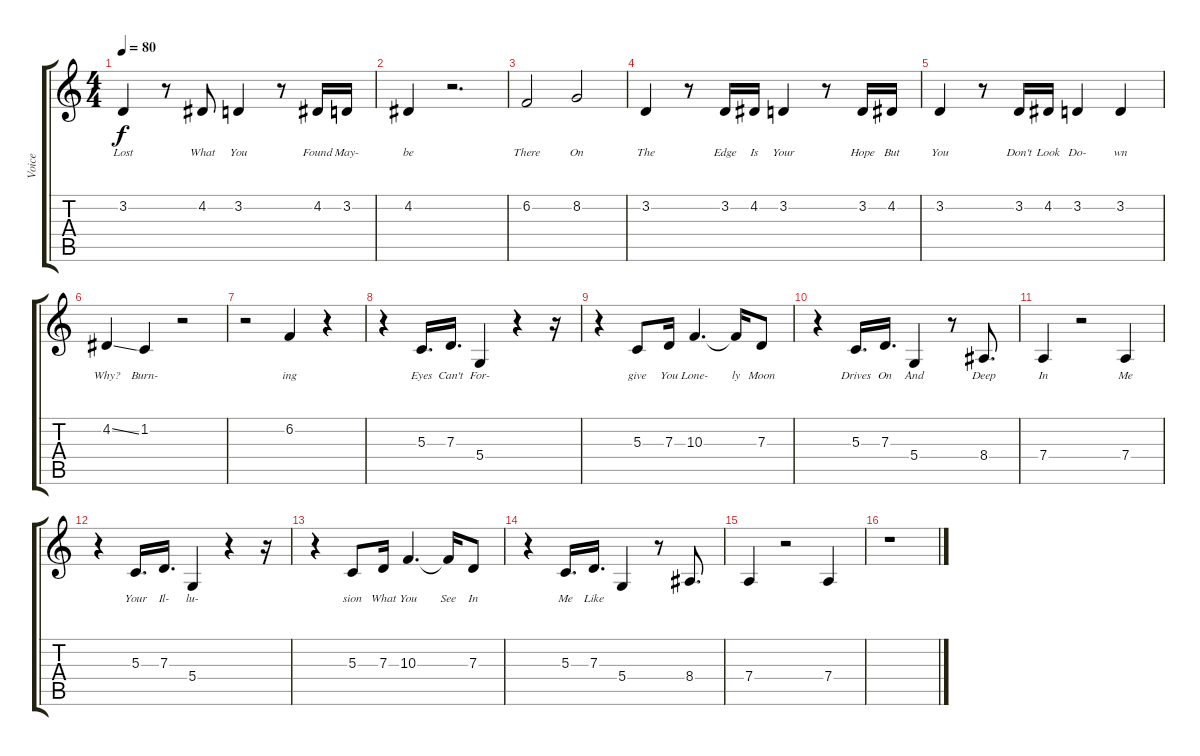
\track ("Voice" "Voice") {instrument clarinet}
\staff {score tabs}
\tuning (E4 B3 G3 D3 A2 E2) {hide}
\ts (4 4)
\tempo 80
\clef g2
\ks c
3.2.4{lyrics (0 "Lost") lyrics (1 "") lyrics (2 "") lyrics (3 "") lyrics (4 "") dy f} r.8 4.2.8{lyrics (0 "What") lyrics (1 "") lyrics (2 "") lyrics (3 "") lyrics (4 "")} 3.2.4{lyrics (0 "You") lyrics (1 "") lyrics (2 "") lyrics (3 "") lyrics (4 "")} r.8 4.2.16{lyrics (0 "Found") lyrics (1 "") lyrics (2 "") lyrics (3 "") lyrics (4 "")} 3.2.16{lyrics (0 "May-") lyrics (1 "") lyrics (2 "") lyrics (3 "") lyrics (4 "")} |
4.2.4{lyrics (0 "be") lyrics (1 "") lyrics (2 "") lyrics (3 "") lyrics (4 "")} r.2{d} |
6.2.2{lyrics (0 "There") lyrics (1 "") lyrics (2 "") lyrics (3 "") lyrics (4 "")} 8.2.2{lyrics (0 "On") lyrics (1 "") lyrics (2 "") lyrics (3 "") lyrics (4 "")} |
3.2.4{lyrics (0 "The") lyrics (1 "") lyrics (2 "") lyrics (3 "") lyrics (4 "")} r.8 3.2.16{lyrics (0 "Edge") lyrics (1 "") lyrics (2 "") lyrics (3 "") lyrics (4 "")} 4.2.16{lyrics (0 "Is") lyrics (1 "") lyrics (2 "") lyrics (3 "") lyrics (4 "")} 3.2.4{lyrics (0 "Your") lyrics (1 "") lyrics (2 "") lyrics (3 "") lyrics (4 "")} r.8 3.2.16{lyrics (0 "Hope") lyrics (1 "") lyrics (2 "") lyrics (3 "") lyrics (4 "")} 4.2.16{lyrics (0 "But") lyrics (1 "") lyrics (2 "") lyrics (3 "") lyrics (4 "")} |
3.2.4{lyrics (0 "You") lyrics (1 "") lyrics (2 "") lyrics (3 "") lyrics (4 "")} r.8 3.2.16{lyrics (0 "Don't") lyrics (1 "") lyrics (2 "") lyrics (3 "") lyrics (4 "")} 4.2.16{lyrics (0 "Look") lyrics (1 "") lyrics (2 "") lyrics (3 "") lyrics (4 "")} 3.2.4{lyrics (0 "Do-") lyrics (1 "") lyrics (2 "") lyrics (3 "") lyrics (4 "")} 3.2.4{lyrics (0 "wn") lyrics (1 "") lyrics (2 "") lyrics (3 "") lyrics (4 "")} |
4.2{ss}.4{lyrics (0 "Why?") lyrics (1 "") lyrics (2 "") lyrics (3 "") lyrics (4 "")} 1.2.4{lyrics (0 "Burn-") lyrics (1 "") lyrics (2 "") lyrics (3 "") lyrics (4 "")} r.2 |
r.2 6.2.4{lyrics (0 "ing") lyrics (1 "") lyrics (2 "") lyrics (3 "") lyrics (4 "")} r.4 |
r.4 5.3.16{d lyrics (0 "Eyes") lyrics (1 "") lyrics (2 "") lyrics (3 "") lyrics (4 "")} 7.3.16{d lyrics (0 "Can't") lyrics (1 "") lyrics (2 "") lyrics (3 "") lyrics (4 "")} 5.4.4{lyrics (0 "For-") lyrics (1 "") lyrics (2 "") lyrics (3 "") lyrics (4 "")} r.4 r.16 |
r.4 5.3.8{lyrics (0 "give") lyrics (1 "") lyrics (2 "") lyrics (3 "") lyrics (4 "")} 7.3.16{lyrics (0 "You") lyrics (1 "") lyrics (2 "") lyrics (3 "") lyrics (4 "")} 10.3.4{d lyrics (0 "Lone-") lyrics (1 "") lyrics (2 "") lyrics (3 "") lyrics (4 "")} 10.3{t}.16{lyrics (0 "ly") lyrics (1 "") lyrics (2 "") lyrics (3 "") lyrics (4 "")} 7.3.8{lyrics (0 "Moon") lyrics (1 "") lyrics (2 "") lyrics (3 "") lyrics (4 "")} |
r.4 5.3.16{d lyrics (0 "Drives") lyrics (1 "") lyrics (2 "") lyrics (3 "") lyrics (4 "")} 7.3.16{d lyrics (0 "On") lyrics (1 "") lyrics (2 "") lyrics (3 "") lyrics (4 "")} 5.4.4{lyrics (0 "And") lyrics (1 "") lyrics (2 "") lyrics (3 "") lyrics (4 "")} r.8 8.4.8{d lyrics (0 "Deep") lyrics (1 "") lyrics (2 "") lyrics (3 "") lyrics (4 "")} |
7.4.4{lyrics (0 "In") lyrics (1 "") lyrics (2 "") lyrics (3 "") lyrics (4 "")} r.2 7.4.4{lyrics (0 "Me") lyrics (1 "") lyrics (2 "") lyrics (3 "") lyrics (4 "")} |
r.4 5.3.16{d lyrics (0 "Your") lyrics (1 "") lyrics (2 "") lyrics (3 "") lyrics (4 "")} 7.3.16{d lyrics (0 "Il-") lyrics (1 "") lyrics (2 "") lyrics (3 "") lyrics (4 "")} 5.4.4{lyrics (0 "lu-") lyrics (1 "") lyrics (2 "") lyrics (3 "") lyrics (4 "")} r.4 r.16 |
r.4 5.3.8{lyrics (0 "sion") lyrics (1 "") lyrics (2 "") lyrics (3 "") lyrics (4 "")} 7.3.16{lyrics (0 "What") lyrics (1 "") lyrics (2 "") lyrics (3 "") lyrics (4 "")} 10.3.4{d lyrics (0 "You") lyrics (1 "") lyrics (2 "") lyrics (3 "") lyrics (4 "")} 10.3{t}.16{lyrics (0 "See") lyrics (1 "") lyrics (2 "") lyrics (3 "") lyrics (4 "")} 7.3.8{lyrics (0 "In") lyrics (1 "") lyrics (2 "") lyrics (3 "") lyrics (4 "")} |
r.4 5.3.16{d lyrics (0 "Me") lyrics (1 "") lyrics (2 "") lyrics (3 "") lyrics (4 "")} 7.3.16{d lyrics (0 "Like") lyrics (1 "") lyrics (2 "") lyrics (3 "") lyrics (4 "")} 5.4.4 r.8 8.4.8{d} |
7.4.4 r.2 7.4.4 |
r.1
